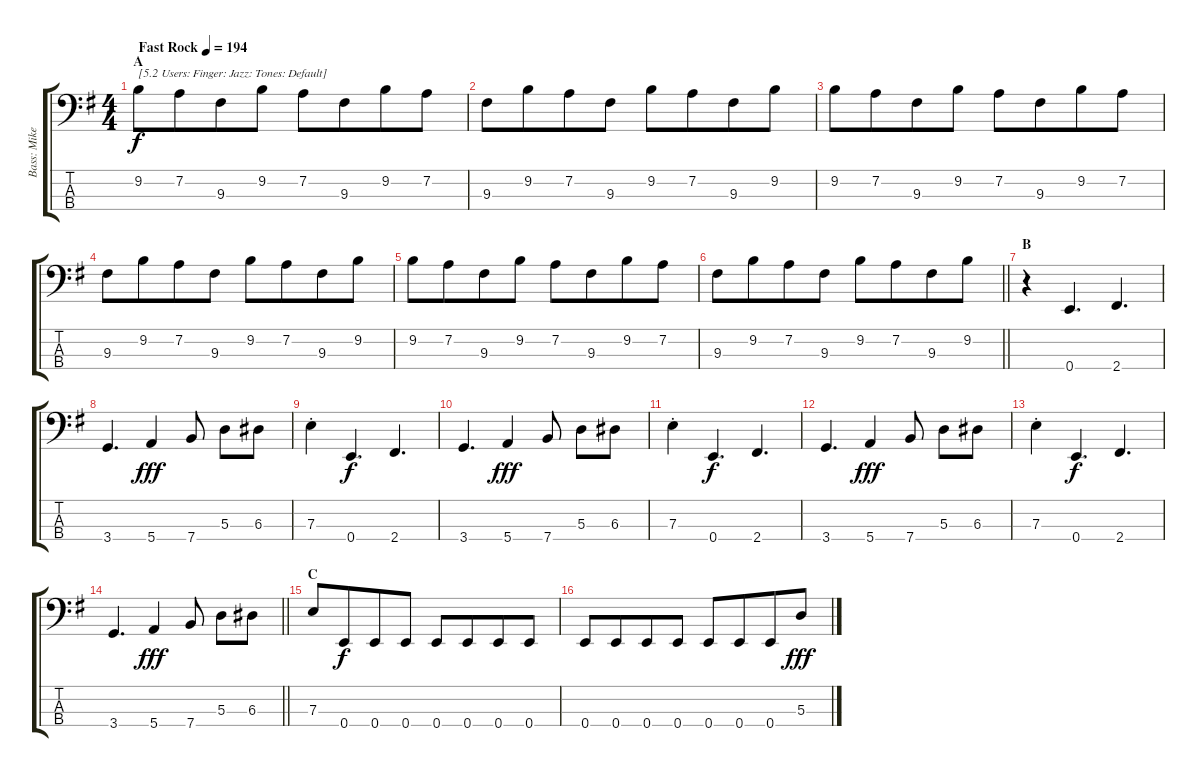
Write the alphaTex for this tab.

\track ("Bass: Mike" "Bass: Mike") {instrument electricbassfinger}
\staff {score tabs}
\tuning (G2 D2 A1 E1) {hide}
\ts (4 4)
\section ("" "A")
\tempo (194 "Fast Rock")
\clef f4
\ks g
9.2.8{txt "[5.2 Users: Finger: Jazz: Tones: Default]" dy f volume 0 instrument electricbassfinger} 7.2.8{beam merge} 9.3.8 9.2.8 7.2.8{volume 12 beam merge} 9.3.8{beam merge} 9.2.8 7.2.8 |
9.3.8 9.2.8{beam merge} 7.2.8{beam merge} 9.3.8 9.2.8{beam merge} 7.2.8{beam merge} 9.3.8 9.2.8 |
9.2.8 7.2.8{beam merge} 9.3.8 9.2.8 7.2.8{beam merge} 9.3.8{beam merge} 9.2.8 7.2.8 |
9.3.8 9.2.8{beam merge} 7.2.8{beam merge} 9.3.8 9.2.8{beam merge} 7.2.8{beam merge} 9.3.8 9.2.8 |
9.2.8 7.2.8{beam merge} 9.3.8 9.2.8 7.2.8{beam merge} 9.3.8{beam merge} 9.2.8 7.2.8 |
\barLineRight lightlight
9.3.8 9.2.8{beam merge} 7.2.8{beam merge} 9.3.8 9.2.8{beam merge} 7.2.8{beam merge} 9.3.8 9.2.8 |
\section ("" "B")
r.4 0.4.4{d} 2.4.4{d} |
3.4.4{d} 5.4.4{dy fff} 7.4.8 5.3.8 6.3.8 |
7.3{st}.4 0.4.4{d dy f} 2.4.4{d} |
3.4.4{d} 5.4.4{dy fff} 7.4.8 5.3.8 6.3.8 |
7.3{st}.4 0.4.4{d dy f} 2.4.4{d} |
3.4.4{d} 5.4.4{dy fff} 7.4.8 5.3.8 6.3.8 |
7.3{st}.4 0.4.4{d dy f} 2.4.4{d} |
\barLineRight lightlight
3.4.4{d} 5.4.4{dy fff} 7.4.8 5.3.8 6.3.8 |
\section ("" "C")
7.3.8{beam merge} 0.4.8{dy f beam merge} 0.4.8{beam merge} 0.4.8 0.4.8 0.4.8{beam merge} 0.4.8 0.4.8 |
0.4.8{beam merge} 0.4.8{beam merge} 0.4.8 0.4.8 0.4.8{beam merge} 0.4.8{beam merge} 0.4.8 5.3.8{dy fff}
